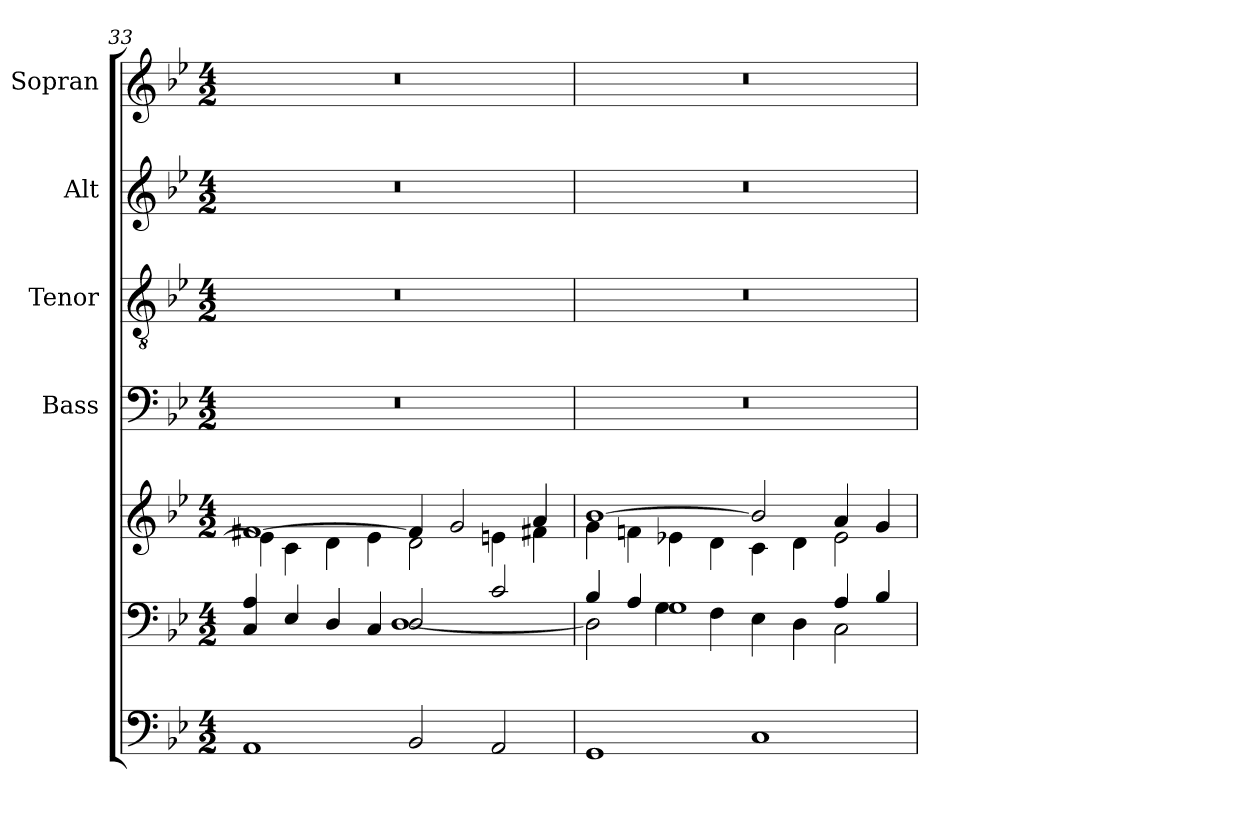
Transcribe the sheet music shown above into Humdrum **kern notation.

**kern	**kern	**kern	**kern	**kern	**kern	**kern
*part6	*part5	*part5	*part4	*part3	*part2	*part1
*staff7	*staff6	*staff5	*staff4	*staff3	*staff2	*staff1
*	*	*	*I"Bass	*I"Tenor	*I"Alt	*I"Sopran
*	*	*	*I'B.	*I'T.	*I'A.	*I'S.
*clefF4	*clefF4	*clefG2	*clefF4	*clefGv2	*clefG2	*clefG2
*k[b-e-]	*k[b-e-]	*k[b-e-]	*k[b-e-]	*k[b-e-]	*k[b-e-]	*k[b-e-]
*B-:	*B-:	*B-:	*B-:	*B-:	*B-:	*B-:
*M4/2	*M4/2	*M4/2	*M4/2	*M4/2	*M4/2	*M4/2
=33	=33	=33	=33	=33	=33	=33
*	*^	*^	*	*	*	*
1AA	4C/ 4A/	1ryy	[>1f#X	4e-\]	0r	0r	0r	0r
.	4E-/	.	.	4c\	.	.	.	.
.	4D/	.	.	4d\	.	.	.	.
.	4C/	.	.	4e-\	.	.	.	.
2BB-/	2D/	[<1D	4f#/]	2d\	.	.	.	.
.	.	.	2g/	.	.	.	.	.
2AA/	2c/	.	.	4en\	.	.	.	.
.	.	.	4a/	4f#X\	.	.	.	.
!!LO:LB:g=z
=34	=34	=34	=34	=34	=34	=34	=34	=34
1GG	4B-/	2D\]	[>1b-	4g\	0r	0r	0r	0r
.	4A/	.	.	4fn\	.	.	.	.
.	1G	4G\	.	4e-X\	.	.	.	.
.	.	4F\	.	4d\	.	.	.	.
1C	.	4E-\	2b-/]	4c\	.	.	.	.
.	.	4D\	.	4d\	.	.	.	.
.	4A/	2C\	4a/	2e-\	.	.	.	.
.	4B-/	.	4g/	.	.	.	.	.
*	*v	*v	*	*	*	*	*	*
*	*	*v	*v	*	*	*	*
=	=	=	=	=	=	=
*-	*-	*-	*-	*-	*-	*-
